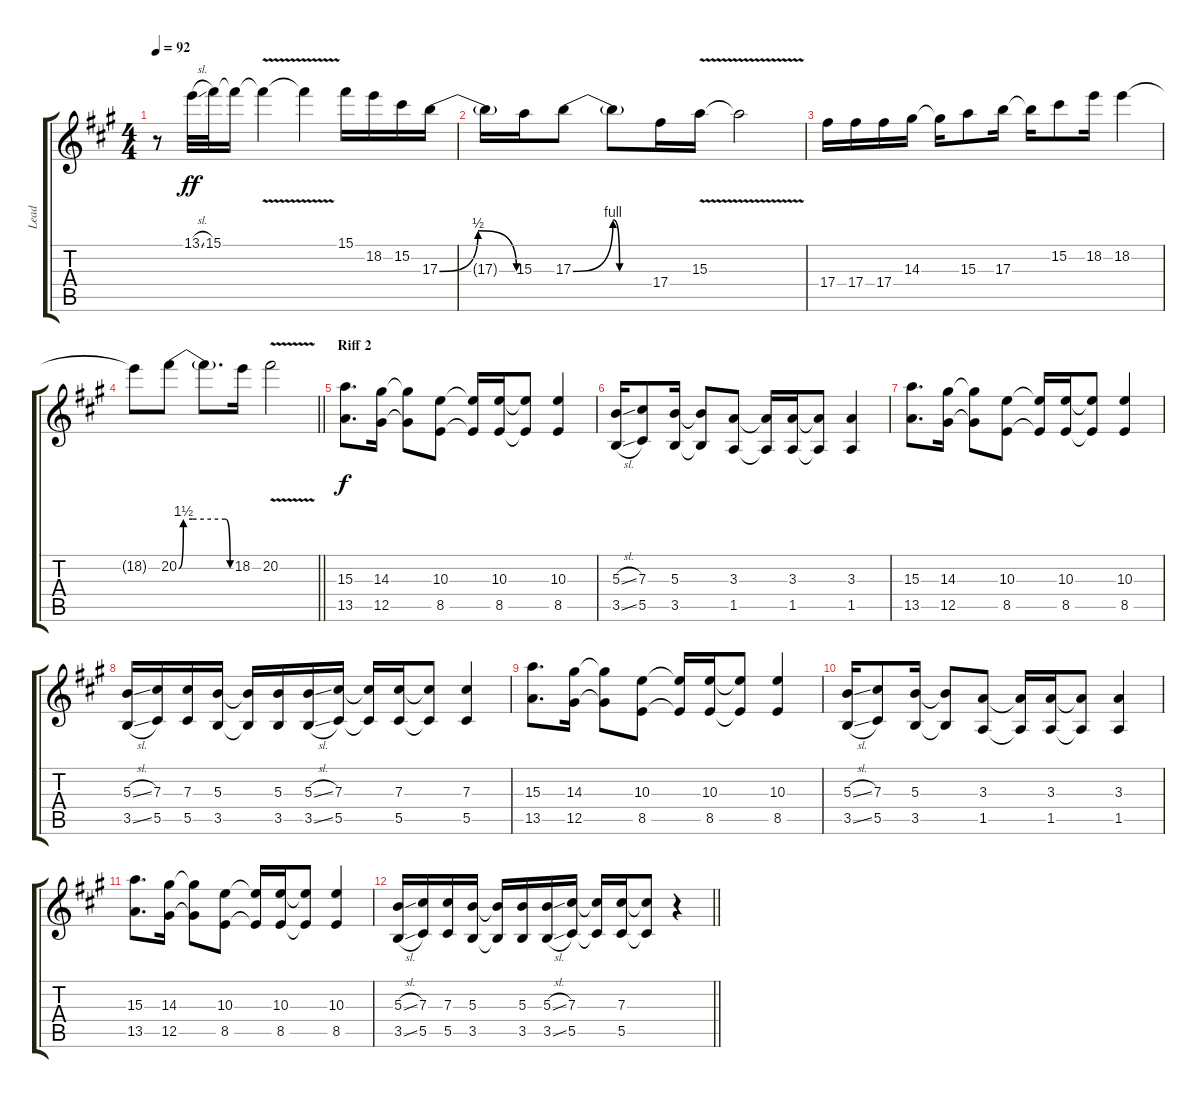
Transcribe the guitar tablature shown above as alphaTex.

\track ("Lead" "Lead") {instrument overdrivenguitar}
\staff {score tabs}
\tuning (Eb4 Bb3 Gb3 Db3 Ab2 Db2) {hide}
\ts (4 4)
\tempo 92
\clef g2
\ks a
r.8{dy ff} 13.1{sl}.32 15.1.32 15.1{t}.16 15.1{v t}.4 15.1{t}.4 15.1.16 18.2.16 15.2.16 17.3{be (bendrelease 0 0 30 2 30 2 60 0)}.16 |
17.3{t}.16 15.3.16 17.3{be (custom 0 0 30 4 35 0 60 0)}.8 17.3{t}.8 17.4.16 15.3{v}.16 15.3{t}.2 |
17.4.16 17.4.16 17.4.16 14.3.16 14.3{t}.16 15.3.8 17.3.16 17.3{t}.16 15.2.8 18.2.16 18.2.4 |
\barLineRight lightlight
18.2{t}.8 20.2{be (custom 0 0 5 6 15 6 50 6 55 0 60 0)}.8 20.2{t}.8{d} 18.2.16 20.2{v}.2 |
\section ("" "Riff 2")
(15.3 13.5).8{d dy f volume 16} (14.3 12.5).16 (14.3{t} 12.5{t}).8 (10.3 8.5).8 (10.3{t} 8.5{t}).16 (10.3 8.5).16 (10.3{t} 8.5{t}).8 (10.3 8.5).4 |
(5.3{sl} 3.5{sl}).16 (7.3 5.5).8 (5.3 3.5).16 (5.3{t} 3.5{t}).8 (3.3 1.5).8 (3.3{t} 1.5{t}).16 (3.3 1.5).16 (3.3{t} 1.5{t}).8 (3.3 1.5).4 |
(15.3 13.5).8{d} (14.3 12.5).16 (14.3{t} 12.5{t}).8 (10.3 8.5).8 (10.3{t} 8.5{t}).16 (10.3 8.5).16 (10.3{t} 8.5{t}).8 (10.3 8.5).4 |
(5.3{sl} 3.5{sl}).16 (7.3 5.5).16 (7.3 5.5).16 (5.3 3.5).16 (5.3{t} 3.5{t}).16 (5.3 3.5).16 (5.3{sl} 3.5{sl}).16 (7.3 5.5).16 (7.3{t} 5.5{t}).16 (7.3 5.5).16 (7.3{t} 5.5{t}).8 (7.3 5.5).4 |
(15.3 13.5).8{d} (14.3 12.5).16 (14.3{t} 12.5{t}).8 (10.3 8.5).8 (10.3{t} 8.5{t}).16 (10.3 8.5).16 (10.3{t} 8.5{t}).8 (10.3 8.5).4 |
(5.3{sl} 3.5{sl}).16 (7.3 5.5).8 (5.3 3.5).16 (5.3{t} 3.5{t}).8 (3.3 1.5).8 (3.3{t} 1.5{t}).16 (3.3 1.5).16 (3.3{t} 1.5{t}).8 (3.3 1.5).4 |
(15.3 13.5).8{d} (14.3 12.5).16 (14.3{t} 12.5{t}).8 (10.3 8.5).8 (10.3{t} 8.5{t}).16 (10.3 8.5).16 (10.3{t} 8.5{t}).8 (10.3 8.5).4 |
\barLineRight lightlight
(5.3{sl} 3.5{sl}).16 (7.3 5.5).16 (7.3 5.5).16 (5.3 3.5).16 (5.3{t} 3.5{t}).16 (5.3 3.5).16 (5.3{sl} 3.5{sl}).16 (7.3 5.5).16 (7.3{t} 5.5{t}).16 (7.3 5.5).16 (7.3{t} 5.5{t}).8 r.4
